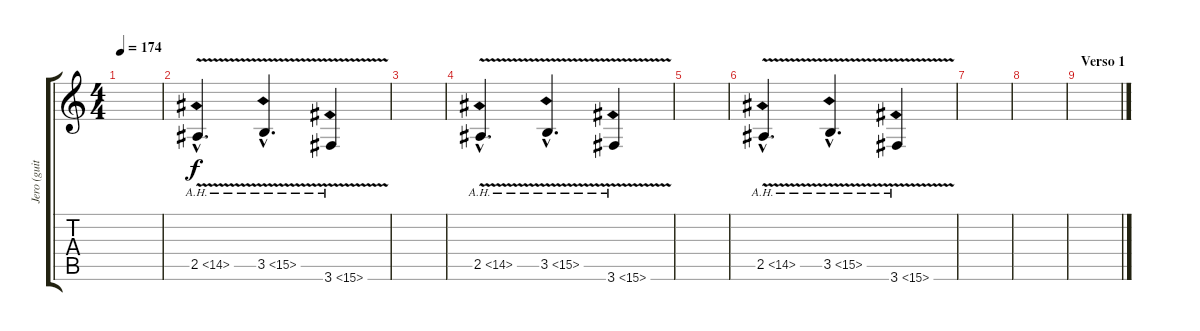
\track ("Jero (guitarra extra)" "Jero (guit") {instrument distortionguitar}
\staff {score tabs}
\tuning (Eb4 Bb3 Gb3 Db3 Ab2 Eb2) {hide}
\ts (4 4)
\tempo 174
\clef g2
\ks c
|
2.5{ah 12 v hac}.4{d} 3.5{ah 12 v hac}.4{d} 3.6{ah 12 v}.4 |
|
2.5{ah 12 v hac}.4{d} 3.5{ah 12 v hac}.4{d} 3.6{ah 12 v}.4 |
|
2.5{ah 12 v hac}.4{d} 3.5{ah 12 v hac}.4{d} 3.6{ah 12 v}.4 |
|
|
\section ("" "Verso 1")
